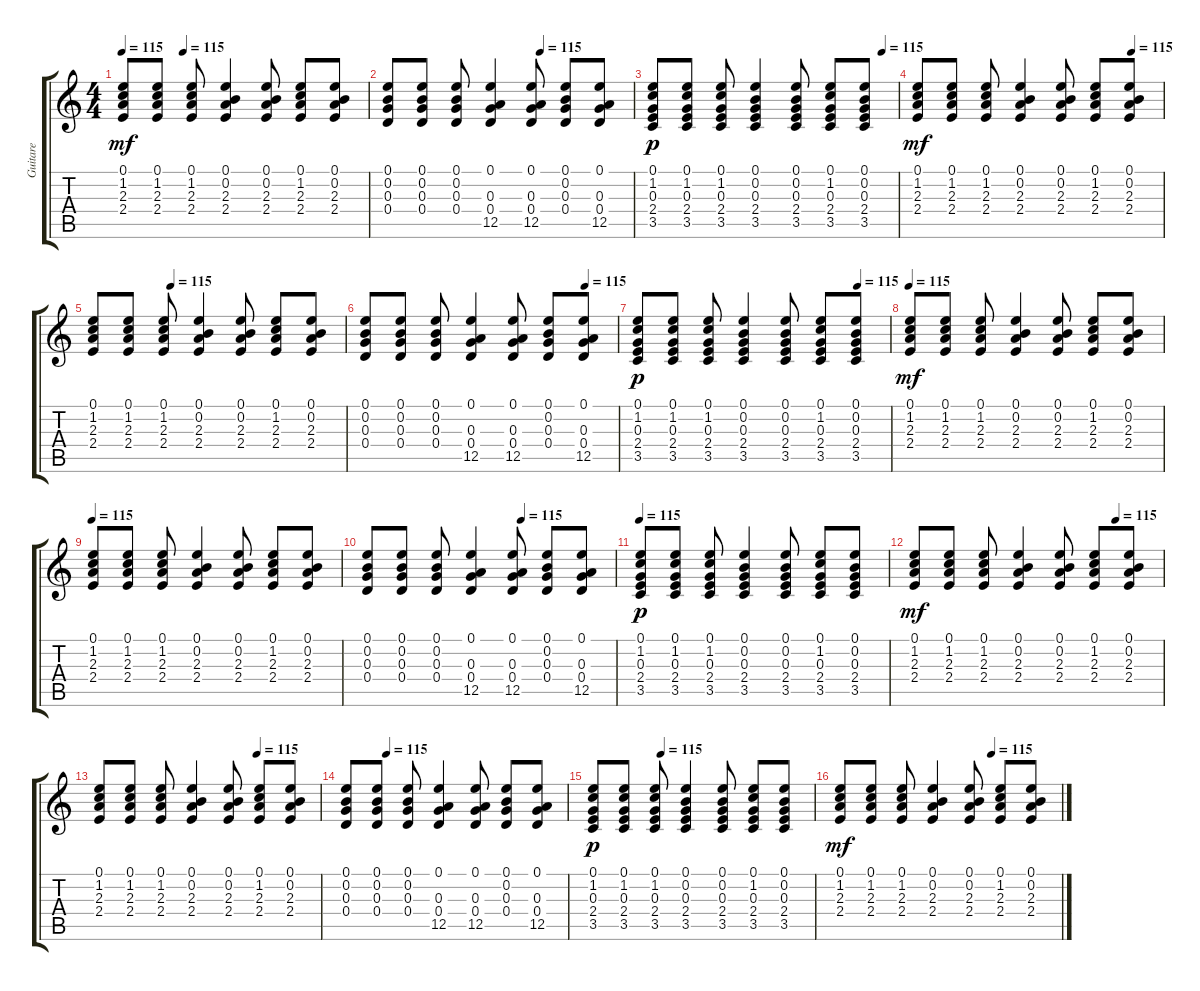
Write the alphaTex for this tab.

\track ("Guitare" "Guitare") {instrument acousticguitarnylon}
\staff {score tabs}
\tuning (E4 B3 G3 D3 A2 E2) {hide}
\ts (4 4)
\tempo 115
\tempo (115 0.25)
\clef g2
\ks c
(0.1 1.2 2.3 2.4).8{dy mf} (0.1 1.2 2.3 2.4).8 (0.1 1.2 2.3 2.4).8 (0.1 0.2 2.3 2.4).4 (0.1 0.2 2.3 2.4).8 (0.1 1.2 2.3 2.4).8 (0.1 0.2 2.3 2.4).8 |
\tempo (115 0.625)
(0.1 0.2 0.3 0.4).8 (0.1 0.2 0.3 0.4).8 (0.1 0.2 0.3 0.4).8 (0.1 0.3 0.4 12.5).4 (0.1 0.3 0.4 12.5).8 (0.1 0.2 0.3 0.4).8 (0.1 0.3 0.4 12.5).8 |
\tempo (115 0.9375)
(0.1 1.2 0.3 2.4 3.5).8{dy p} (0.1 1.2 0.3 2.4 3.5).8 (0.1 1.2 0.3 2.4 3.5).8 (0.1 0.2 0.3 2.4 3.5).4 (0.1 0.2 0.3 2.4 3.5).8 (0.1 1.2 0.3 2.4 3.5).8 (0.1 0.2 0.3 2.4 3.5).8 |
\tempo (115 0.875)
(0.1 1.2 2.3 2.4).8{dy mf} (0.1 1.2 2.3 2.4).8 (0.1 1.2 2.3 2.4).8 (0.1 0.2 2.3 2.4).4 (0.1 0.2 2.3 2.4).8 (0.1 1.2 2.3 2.4).8 (0.1 0.2 2.3 2.4).8 |
\tempo (115 0.3125)
(0.1 1.2 2.3 2.4).8 (0.1 1.2 2.3 2.4).8 (0.1 1.2 2.3 2.4).8 (0.1 0.2 2.3 2.4).4 (0.1 0.2 2.3 2.4).8 (0.1 1.2 2.3 2.4).8 (0.1 0.2 2.3 2.4).8 |
\tempo (115 0.875)
(0.1 0.2 0.3 0.4).8 (0.1 0.2 0.3 0.4).8 (0.1 0.2 0.3 0.4).8 (0.1 0.3 0.4 12.5).4 (0.1 0.3 0.4 12.5).8 (0.1 0.2 0.3 0.4).8 (0.1 0.3 0.4 12.5).8 |
\tempo (115 0.875)
(0.1 1.2 0.3 2.4 3.5).8{dy p} (0.1 1.2 0.3 2.4 3.5).8 (0.1 1.2 0.3 2.4 3.5).8 (0.1 0.2 0.3 2.4 3.5).4 (0.1 0.2 0.3 2.4 3.5).8 (0.1 1.2 0.3 2.4 3.5).8 (0.1 0.2 0.3 2.4 3.5).8 |
\tempo 115
(0.1 1.2 2.3 2.4).8{dy mf} (0.1 1.2 2.3 2.4).8 (0.1 1.2 2.3 2.4).8 (0.1 0.2 2.3 2.4).4 (0.1 0.2 2.3 2.4).8 (0.1 1.2 2.3 2.4).8 (0.1 0.2 2.3 2.4).8 |
\tempo 115
(0.1 1.2 2.3 2.4).8 (0.1 1.2 2.3 2.4).8 (0.1 1.2 2.3 2.4).8 (0.1 0.2 2.3 2.4).4 (0.1 0.2 2.3 2.4).8 (0.1 1.2 2.3 2.4).8 (0.1 0.2 2.3 2.4).8 |
\tempo (115 0.625)
(0.1 0.2 0.3 0.4).8 (0.1 0.2 0.3 0.4).8 (0.1 0.2 0.3 0.4).8 (0.1 0.3 0.4 12.5).4 (0.1 0.3 0.4 12.5).8 (0.1 0.2 0.3 0.4).8 (0.1 0.3 0.4 12.5).8 |
\tempo 115
(0.1 1.2 0.3 2.4 3.5).8{dy p} (0.1 1.2 0.3 2.4 3.5).8 (0.1 1.2 0.3 2.4 3.5).8 (0.1 0.2 0.3 2.4 3.5).4 (0.1 0.2 0.3 2.4 3.5).8 (0.1 1.2 0.3 2.4 3.5).8 (0.1 0.2 0.3 2.4 3.5).8 |
\tempo (115 0.8125)
(0.1 1.2 2.3 2.4).8{dy mf} (0.1 1.2 2.3 2.4).8 (0.1 1.2 2.3 2.4).8 (0.1 0.2 2.3 2.4).4 (0.1 0.2 2.3 2.4).8 (0.1 1.2 2.3 2.4).8 (0.1 0.2 2.3 2.4).8 |
\tempo (115 0.71875)
(0.1 1.2 2.3 2.4).8 (0.1 1.2 2.3 2.4).8 (0.1 1.2 2.3 2.4).8 (0.1 0.2 2.3 2.4).4 (0.1 0.2 2.3 2.4).8 (0.1 1.2 2.3 2.4).8 (0.1 0.2 2.3 2.4).8 |
\tempo (115 0.1875)
(0.1 0.2 0.3 0.4).8 (0.1 0.2 0.3 0.4).8 (0.1 0.2 0.3 0.4).8 (0.1 0.3 0.4 12.5).4 (0.1 0.3 0.4 12.5).8 (0.1 0.2 0.3 0.4).8 (0.1 0.3 0.4 12.5).8 |
\tempo (115 0.3125)
(0.1 1.2 0.3 2.4 3.5).8{dy p} (0.1 1.2 0.3 2.4 3.5).8 (0.1 1.2 0.3 2.4 3.5).8 (0.1 0.2 0.3 2.4 3.5).4 (0.1 0.2 0.3 2.4 3.5).8 (0.1 1.2 0.3 2.4 3.5).8 (0.1 0.2 0.3 2.4 3.5).8 |
\tempo (115 0.6875)
(0.1 1.2 2.3 2.4).8{dy mf} (0.1 1.2 2.3 2.4).8 (0.1 1.2 2.3 2.4).8 (0.1 0.2 2.3 2.4).4 (0.1 0.2 2.3 2.4).8 (0.1 1.2 2.3 2.4).8 (0.1 0.2 2.3 2.4).8
